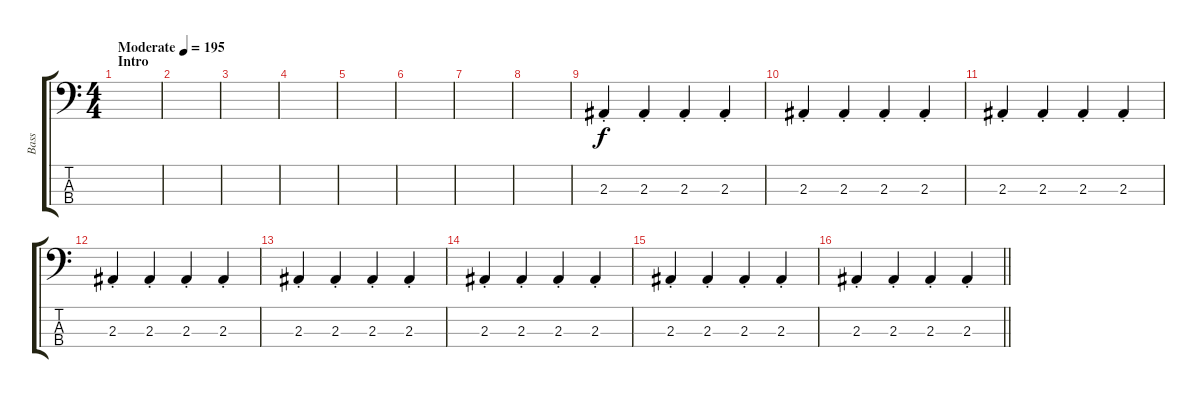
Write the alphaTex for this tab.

\track ("Bass" "Bass") {instrument electricbasspick}
\staff {score tabs}
\tuning (Gb2 Db2 Ab1 Eb1) {hide}
\ts (4 4)
\section ("" "Intro")
\tempo (195 "Moderate")
\clef f4
\ks c
|
|
|
|
|
|
|
|
2.3{st}.4 2.3{st}.4 2.3{st}.4 2.3{st}.4 |
2.3{st}.4 2.3{st}.4 2.3{st}.4 2.3{st}.4 |
2.3{st}.4 2.3{st}.4 2.3{st}.4 2.3{st}.4 |
2.3{st}.4 2.3{st}.4 2.3{st}.4 2.3{st}.4 |
2.3{st}.4 2.3{st}.4 2.3{st}.4 2.3{st}.4 |
2.3{st}.4 2.3{st}.4 2.3{st}.4 2.3{st}.4 |
2.3{st}.4 2.3{st}.4 2.3{st}.4 2.3{st}.4 |
\barLineRight lightlight
2.3{st}.4 2.3{st}.4 2.3{st}.4 2.3{st}.4
